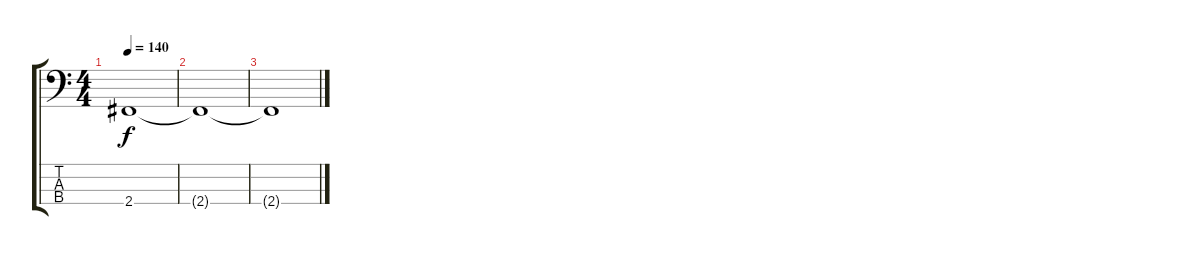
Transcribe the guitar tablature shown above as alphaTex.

\track "" {instrument electricbassfinger}
\staff {score tabs}
\tuning (G2 D2 A1 E1) {hide}
\ts (4 4)
\tempo 140
\clef f4
\ks c
2.4{t}.1{dy f} |
2.4{t}.1 |
2.4{t}.1
